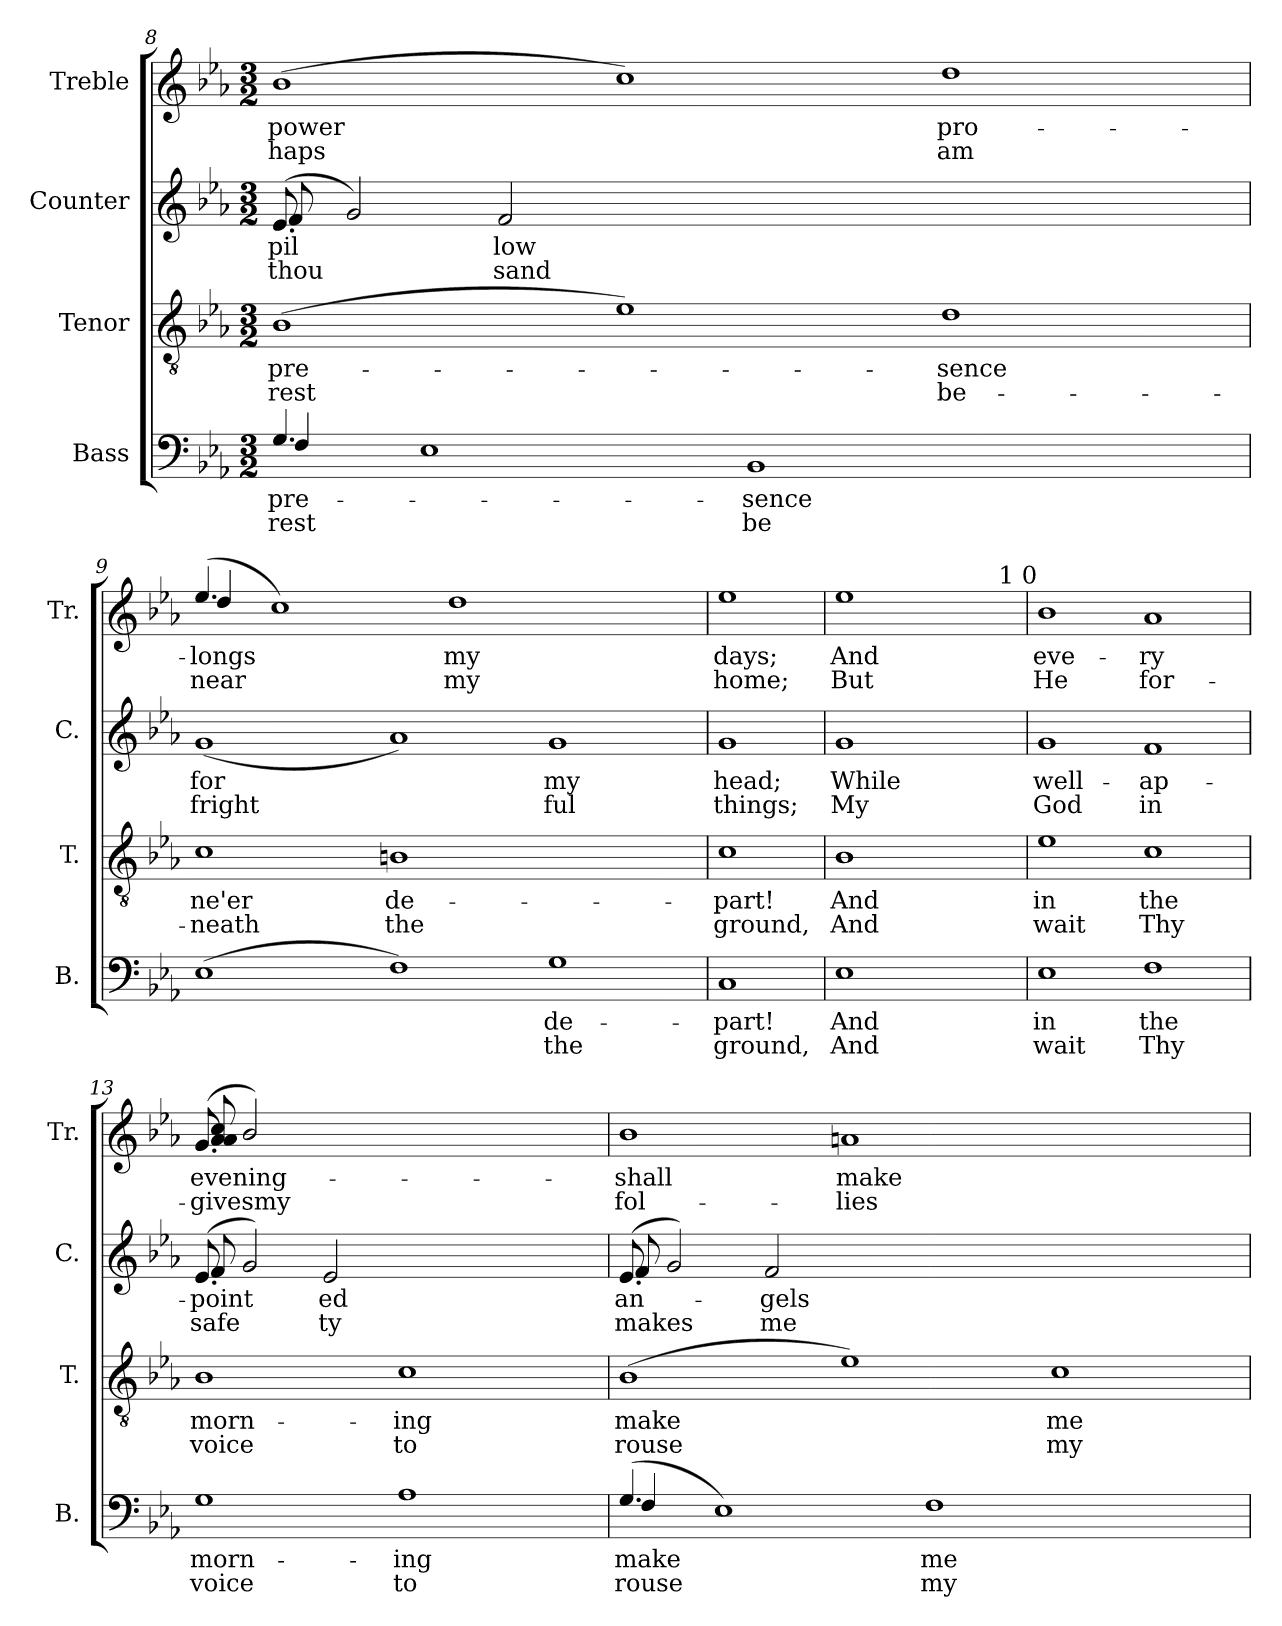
**kern	**text	**text	**kern	**text	**text	**kern	**text	**text	**kern	**text	**text
*part4	*part4	*part4	*part3	*part3	*part3	*part2	*part2	*part2	*part1	*part1	*part1
*staff4	*staff4	*staff4	*staff3	*staff3	*staff3	*staff2	*staff2	*staff2	*staff1	*staff1	*staff1
*I"Bass	*	*	*I"Tenor	*	*	*I"Counter	*	*	*I"Treble	*	*
*I'B.	*	*	*I'T.	*	*	*I'C.	*	*	*I'Tr.	*	*
*clefF4	*	*	*clefGv2	*	*	*clefG2	*	*	*clefG2	*	*
*k[b-e-a-]	*	*	*k[b-e-a-]	*	*	*k[b-e-a-]	*	*	*k[b-e-a-]	*	*
*E-:	*	*	*E-:	*	*	*E-:	*	*	*E-:	*	*
*M3/2	*	*	*M3/2	*	*	*M3/2	*	*	*M3/2	*	*
=8	=8	=8	=8	=8	=8	=8	=8	=8	=8	=8	=8
*^	*	*	*	*	*	*	*	*	*	*	*
!	!	!LO:LY:a:rj	!LO:LY:a:rj	!	!LO:LY:b:rj	!LO:LY:b:rj	!	!LO:LY:b:rj	!LO:LY:b:rj	!	!LO:LY:b:rj	!LO:LY:b:rj
*	*	*	*	*	*	*	*^	*	*	*	*	*
4.G/	4F/	pre-	-rest	(>1B-	pre-	-rest	(<8.e-/	8f/	pil-	-thou-	(>1b-	-power	haps
.	.	.	.	.	.	.	.	1ryy	.	.	.	.	.
!	!	!	!	!	!	!	!	!	!LO:LY:b:rj	!LO:LY:b:rj	!	!	!
.	.	.	.	.	.	.	2g/)	.	--	-	.	.	.
.	2ryy	.	.	.	.	.	.	.	.	.	.	.	.
!	!	!LO:LY:a:rj	!LO:LY:a:rj	!	!	!	!	!	!	!	!	!	!
1E-	.	.	.	.	.	.	.	.	.	.	.	.	.
!	!	!	!	!	!	!	!	!	!LO:LY:b:rj	!LO:LY:b:rj	!	!	!
.	.	.	.	.	.	.	2f/	.	low	sand	.	.	.
.	8ryy	.	.	.	.	.	.	.	.	.	.	.	.
.	1ryy	.	.	.	.	.	.	.	.	.	.	.	.
!	!	!	!	!	!LO:LY:b:rj	!LO:LY:b:rj	!	!	!	!	!	!LO:LY:b:rj	!LO:LY:b:rj
.	.	.	.	1e-)	.	.	.	.	.	.	1cc)	.	-
.	.	.	.	.	.	.	.	2ryy	.	.	.	.	.
.	.	.	.	.	.	.	1ryy	.	.	.	.	.	.
!	!	!LO:LY:a:rj	!LO:LY:a:rj	!	!	!	!	!	!	!	!	!	!
1BB-	.	sence	be-	.	.	.	.	.	.	.	.	.	.
.	.	.	.	.	.	.	.	4ryy	.	.	.	.	.
.	1ryy	.	.	.	.	.	.	16ryy	.	.	.	.	.
.	.	.	.	.	.	.	.	1ryy	.	.	.	.	.
!	!	!	!	!	!LO:LY:b:rj	!LO:LY:b:rj	!	!	!	!	!	!LO:LY:b:rj	!LO:LY:b:rj
.	.	.	.	1d	sence	be-	.	.	.	.	1dd	-pro-	-am
.	.	.	.	.	.	.	2ryy	.	.	.	.	.	.
2ryy	.	.	.	.	.	.	.	.	.	.	.	.	.
.	.	.	.	.	.	.	4ryy	.	.	.	.	.	.
8ryy	8ryy	.	.	.	.	.	.	.	.	.	.	.	.
.	.	.	.	.	.	.	16ryy	16ryy	.	.	.	.	.
*v	*v	*	*	*	*	*	*	*	*	*	*	*	*
!!LO:LB:g=z
=9	=9	=9	=9	=9	=9	=9	=9	=9	=9	=9	=9	=9
!	!LO:LY:a:rj	!LO:LY:a:rj	!	!LO:LY:b:rj	!LO:LY:b:rj	!	!	!LO:LY:b:rj	!LO:LY:b:rj	!	!LO:LY:b:rj	!LO:LY:b:rj
*	*	*	*	*	*	*v	*v	*	*	*^	*	*
(>1E-	--	--	1c	-ne'er	neath	(<1g	for	fright-	(>4.ee-/	4dd/	longs	near
.	.	.	.	.	.	.	.	.	.	2ryy	.	.
!	!	!	!	!	!	!	!	!	!	!	!LO:LY:b:rj	!LO:LY:b:rj
.	.	.	.	.	.	.	.	.	1cc)	.	.	.
.	.	.	.	.	.	.	.	.	.	8ryy	.	.
.	.	.	.	.	.	.	.	.	.	1ryy	.	.
!	!LO:LY:a:rj	!LO:LY:a:rj	!	!LO:LY:b:rj	!LO:LY:b:rj	!	!LO:LY:b:rj	!LO:LY:b:rj	!	!	!	!
1F)	--	--	1Bn	de-	-the	1a-)	--	-	.	.	.	.
!	!	!	!	!	!	!	!	!	!	!	!LO:LY:b:rj	!LO:LY:b:rj
.	.	.	.	.	.	.	.	.	1dd	.	my	my
.	.	.	.	.	.	.	.	.	.	1ryy	.	.
!	!LO:LY:a:rj	!LO:LY:a:rj	!	!	!	!	!LO:LY:b:rj	!LO:LY:b:rj	!	!	!	!
1G	-de-	-the	1ryy	.	.	1g	my	ful	.	.	.	.
.	.	.	.	.	.	.	.	.	2ryy	.	.	.
.	.	.	.	.	.	.	.	.	8ryy	8ryy	.	.
=10	=10	=10	=10	=10	=10	=10	=10	=10	=10	=10	=10	=10
!	!LO:LY:a:rj	!LO:LY:a:rj	!	!LO:LY:b:rj	!LO:LY:b:rj	!	!LO:LY:b:rj	!LO:LY:b:rj	!	!	!LO:LY:b:rj	!LO:LY:b:rj
*	*	*	*	*	*	*	*	*	*v	*v	*	*
1C	part!	ground,	1c	part!	ground,	1g	head;	things;	1ee-	days;	home;
=11	=11	=11	=11	=11	=11	=11	=11	=11	=11	=11	=11
!	!LO:LY:a:rj	!LO:LY:a:rj	!	!LO:LY:b:rj	!LO:LY:b:rj	!	!LO:LY:b:rj	!LO:LY:b:rj	!	!LO:LY:b:rj	!LO:LY:b:rj
*	*	*	*	*	*	*	*	*	*^	*	*
1E-	And	And	1B-	And	And	1g	While	My	1ee-	2ryy	And	But
.	.	.	.	.	.	.	.	.	.	4ryy	.	.
.	.	.	.	.	.	.	.	.	.	8ryy	.	.
.	.	.	.	.	.	.	.	.	.	32.ryy	.	.
!	!	!	!	!	!	!	!	!	!	!LO:TX:a:t=1 0	!	!
.	.	.	.	.	.	.	.	.	.	16ryy	.	.
.	.	.	.	.	.	.	.	.	.	64ryy	.	.
=12	=12	=12	=12	=12	=12	=12	=12	=12	=12	=12	=12	=12
!	!LO:LY:a:rj	!LO:LY:a:rj	!	!LO:LY:b:rj	!LO:LY:b:rj	!	!LO:LY:b:rj	!LO:LY:b:rj	!	!	!LO:LY:b:rj	!LO:LY:b:rj
*	*	*	*	*	*	*	*	*	*v	*v	*	*
1E-	in	wait	1e-	in	wait	1g	well-	-God	1b-	eve-	-He
!	!LO:LY:a:rj	!LO:LY:a:rj	!	!LO:LY:b:rj	!LO:LY:b:rj	!	!LO:LY:b:rj	!LO:LY:b:rj	!	!LO:LY:b:rj	!LO:LY:b:rj
1F	the	Thy	1c	the	Thy	1f	ap-	-in	1a-	ry	for-
=13	=13	=13	=13	=13	=13	=13	=13	=13	=13	=13	=13
!	!LO:LY:a:rj	!LO:LY:a:rj	!	!LO:LY:b:rj	!LO:LY:b:rj	!	!LO:LY:b:rj	!LO:LY:b:rj	!	!LO:LY:b:rj	!LO:LY:b:rj
*	*	*	*	*	*	*^	*	*	*^	*	*
1G	morn-	-voice	1B-	morn-	-voice	(<8.e-/	8f/	point-	-safe-	(<8.g/	(>8cc/ 8a-/ 8a-/	-evening-	-givesmy
.	.	.	.	.	.	.	2ryy	.	.	.	1ryy	.	.
!	!	!	!	!	!	!	!	!LO:LY:b:rj	!LO:LY:b:rj	!	!	!LO:LY:b:rj	!LO:LY:b:rj
.	.	.	.	.	.	2g/)	.	--	-	2b-/)	.	.	.
.	.	.	.	.	.	.	4ryy	.	.	.	.	.	.
!	!	!	!	!	!	!	!	!LO:LY:b:rj	!LO:LY:b:rj	!	!	!	!
.	.	.	.	.	.	2e-/	.	ed	ty	1ryy	.	.	.
.	.	.	.	.	.	.	16ryy	.	.	.	.	.	.
.	.	.	.	.	.	.	1ryy	.	.	.	.	.	.
!	!LO:LY:a:rj	!LO:LY:a:rj	!	!LO:LY:b:rj	!LO:LY:b:rj	!	!	!	!	!	!	!	!
1A-	ing	to	1c	ing	to	.	.	.	.	.	.	.	.
.	.	.	.	.	.	.	.	.	.	.	4ryy	.	.
.	.	.	.	.	.	2ryy	.	.	.	.	.	.	.
.	.	.	.	.	.	.	.	.	.	.	16ryy	.	.
.	.	.	.	.	.	.	.	.	.	.	2ryy	.	.
.	.	.	.	.	.	4ryy	.	.	.	4ryy	.	.	.
.	.	.	.	.	.	16ryy	16ryy	.	.	16ryy	16ryy	.	.
=14	=14	=14	=14	=14	=14	=14	=14	=14	=14	=14	=14	=14	=14
*^	*	*	*	*	*	*	*	*	*	*	*	*	*
!	!	!LO:LY:a:rj	!LO:LY:a:rj	!	!LO:LY:b:rj	!LO:LY:b:rj	!	!	!LO:LY:b:rj	!LO:LY:b:rj	!	!	!LO:LY:b:rj	!LO:LY:b:rj
*	*	*	*	*	*	*	*	*	*	*	*v	*v	*	*
(>4.G/	4F/	make	rouse	(>1B-	make	rouse	(<8.e-/	8f/	an-	-makes	1b-	shall	fol-
.	.	.	.	.	.	.	.	1ryy	.	.	.	.	.
!	!	!	!	!	!	!	!	!	!LO:LY:b:rj	!LO:LY:b:rj	!	!	!
.	.	.	.	.	.	.	2g/)	.	.	.	.	.	.
.	2ryy	.	.	.	.	.	.	.	.	.	.	.	.
!	!	!LO:LY:a:rj	!LO:LY:a:rj	!	!	!	!	!	!	!	!	!	!
1E-)	.	.	.	.	.	.	.	.	.	.	.	.	.
!	!	!	!	!	!	!	!	!	!LO:LY:b:rj	!LO:LY:b:rj	!	!	!
.	.	.	.	.	.	.	2f/	.	gels	me	.	.	.
.	8ryy	.	.	.	.	.	.	.	.	.	.	.	.
.	1ryy	.	.	.	.	.	.	.	.	.	.	.	.
!	!	!	!	!	!LO:LY:b:rj	!LO:LY:b:rj	!	!	!	!	!	!LO:LY:b:rj	!LO:LY:b:rj
.	.	.	.	1e-)	.	.	.	.	.	.	1an	-make	lies
.	.	.	.	.	.	.	.	2ryy	.	.	.	.	.
.	.	.	.	.	.	.	1ryy	.	.	.	.	.	.
!	!	!LO:LY:a:rj	!LO:LY:a:rj	!	!	!	!	!	!	!	!	!	!
1F	.	me	my	.	.	.	.	.	.	.	.	.	.
.	.	.	.	.	.	.	.	4ryy	.	.	.	.	.
.	1ryy	.	.	.	.	.	.	16ryy	.	.	.	.	.
.	.	.	.	.	.	.	.	1ryy	.	.	.	.	.
!	!	!	!	!	!LO:LY:b:rj	!LO:LY:b:rj	!	!	!	!	!	!	!
.	.	.	.	1c	me	my	.	.	.	.	1ryy	.	.
.	.	.	.	.	.	.	2ryy	.	.	.	.	.	.
2ryy	.	.	.	.	.	.	.	.	.	.	.	.	.
.	.	.	.	.	.	.	4ryy	.	.	.	.	.	.
8ryy	8ryy	.	.	.	.	.	.	.	.	.	.	.	.
.	.	.	.	.	.	.	16ryy	16ryy	.	.	.	.	.
*v	*v	*	*	*	*	*	*v	*v	*	*	*	*	*
=	=	=	=	=	=	=	=	=	=	=	=
*-	*-	*-	*-	*-	*-	*-	*-	*-	*-	*-	*-
